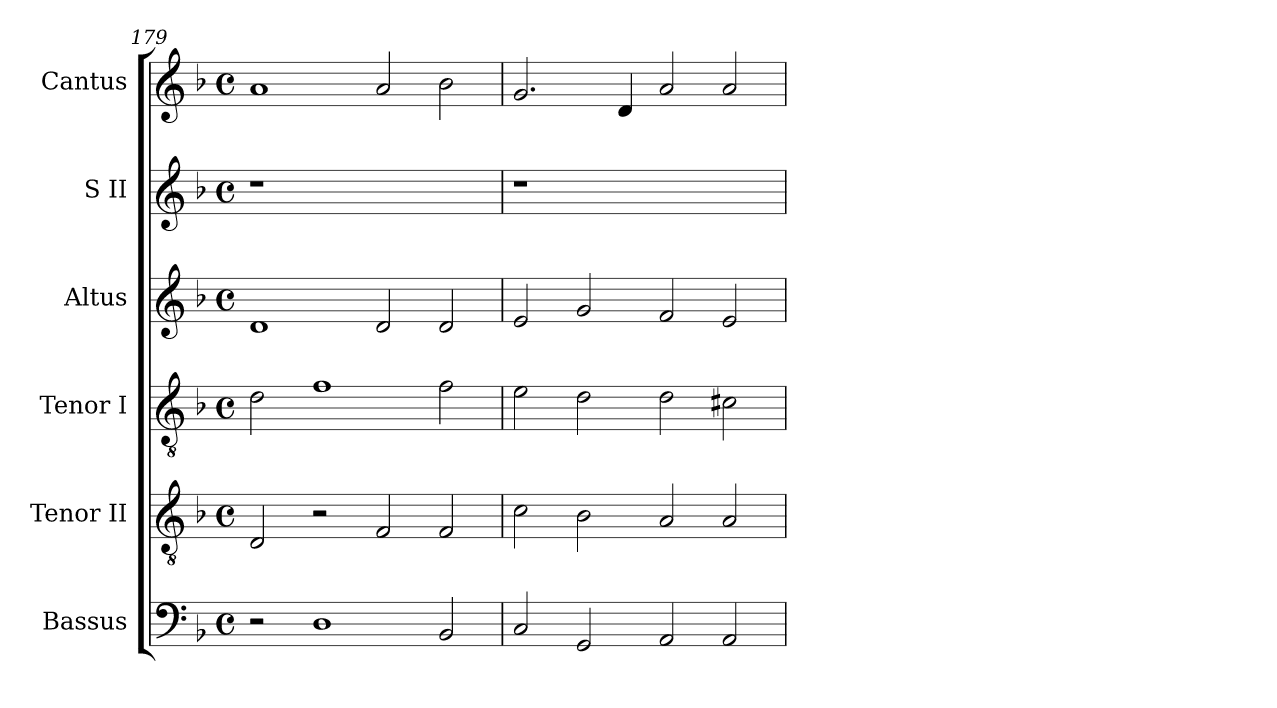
**kern	**kern	**kern	**kern	**kern	**kern
*part6	*part5	*part4	*part3	*part2	*part1
*staff6	*staff5	*staff4	*staff3	*staff2	*staff1
*I"Bassus	*I"Tenor II	*I"Tenor I	*I"Altus	*I"S II	*I"Cantus
*I'B	*I'T II	*I'T I	*I'A	*	*
*clefF4	*clefGv2	*clefGv2	*clefG2	*clefG2	*clefG2
*k[b-]	*k[b-]	*k[b-]	*k[b-]	*k[b-]	*k[b-]
*F:	*F:	*F:	*F:	*F:	*F:
*M4/4	*M4/4	*M4/4	*M4/4	*M4/4	*M4/4
*met(c)	*met(c)	*met(c)	*met(c)	*met(c)	*met(c)
=179	=179	=179	=179	=179	=179
2r	2D/	2d\	1d	1r	1a
1D	2r	1f	.	.	.
.	2F/	.	2d/	1ryy	2a/
2BB-/	2F/	2f\	2d/	.	2b-\
=180	=180	=180	=180	=180	=180
2C/	2c\	2e\	2e/	1r	2.g/
2GG/	2B-\	2d\	2g/	.	.
.	.	.	.	.	4d/
2AA/	2A/	2d\	2f/	1ryy	2a/
2AA/	2A/	2c#X\	2e/	.	2a/
=	=	=	=	=	=
*-	*-	*-	*-	*-	*-
